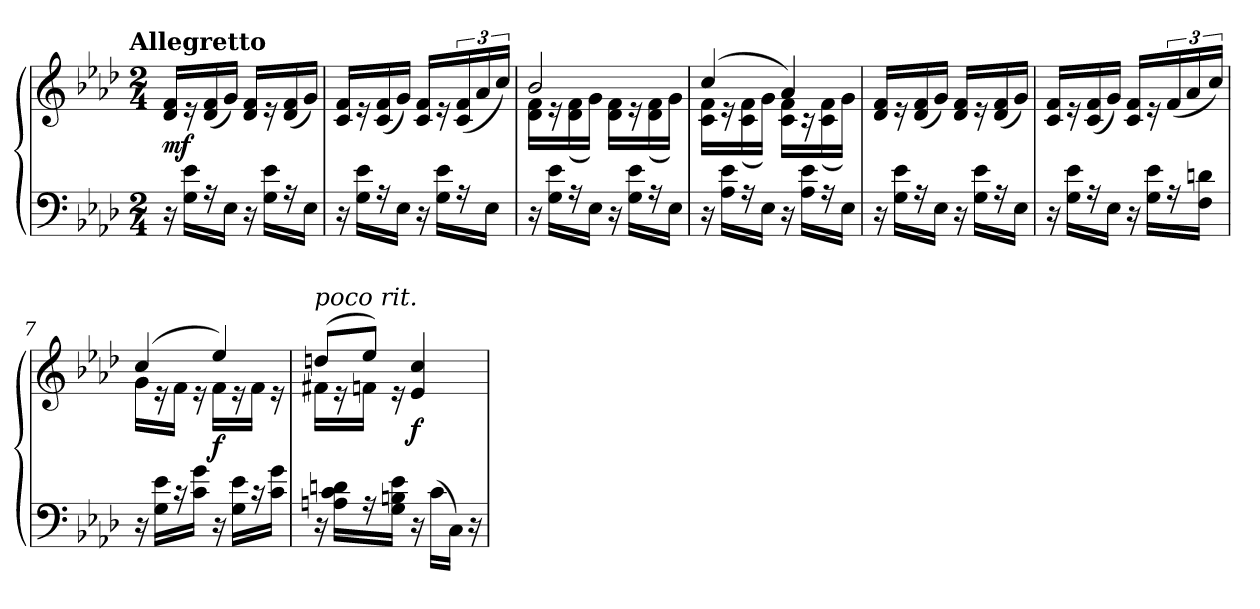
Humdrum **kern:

**kern	**kern	**dynam
*part1	*part1	*part1
*staff2	*staff1	*staff1/2
*clefF4	*clefG2	*
*k[b-e-a-d-]	*k[b-e-a-d-]	*
!!LO:TX:omd:t=Allegretto
*M2/4	*M2/4	*
*MM116	*MM116	*
=1	=1	=1
!	!	!LO:DY:b
16r	16d-/ 16f/LL	mf
16G\ 16e-\LL	16r	.
16r	(<16d-/ 16f/	.
16E-\JJ	16g/JJ)	.
16r	16d-/ 16f/LL	.
16G\ 16e-\LL	16r	.
16r	(<16d-/ 16f/	.
16E-\JJ	16g/JJ)	.
=2	=2	=2
16r	16c/ 16f/LL	.
16G\ 16e-\LL	16r	.
16r	(<16c/ 16f/	.
16E-\JJ	16g/JJ)	.
16r	16c/ 16f/LL	.
16G\ 16e-\LL	16r	.
16r	(<24c/ 24f/	.
.	24a-/	.
16E-\JJ	.	.
.	24cc/JJ)	.
=3	=3	=3
*	*^	*
16r	2b-/	16d-\ 16f\LL	.
16G\ 16e-\LL	.	16r	.
16r	.	(>16d-\ 16f\	.
16E-\JJ	.	16g\JJ)	.
16r	.	16d-\ 16f\LL	.
16G\ 16e-\LL	.	16r	.
16r	.	(>16d-\ 16f\	.
16E-\JJ	.	16g\JJ)	.
=4	=4	=4	=4
16r	(>4cc/	16c\ 16f\LL	.
16A-\ 16e-\LL	.	16r	.
16r	.	(>16c\ 16f\	.
16E-\JJ	.	16g\JJ)	.
16r	4a-/)	16c\ 16f\LL	.
16A-\ 16e-\LL	.	16r	.
16r	.	(>16c\ 16f\	.
16E-\JJ	.	16g\JJ)	.
*	*v	*v	*
=5	=5	=5
16r	16d-/ 16f/LL	.
16G\ 16e-\LL	16r	.
16r	(<16d-/ 16f/	.
16E-\JJ	16g/JJ)	.
16r	16d-/ 16f/LL	.
16G\ 16e-\LL	16r	.
16r	(<16d-/ 16f/	.
16E-\JJ	16g/JJ)	.
=6	=6	=6
16r	16c/ 16f/LL	.
16G\ 16e-\LL	16r	.
16r	(<16c/ 16f/	.
16E-\JJ	16g/JJ)	.
16r	16c/ 16f/LL	.
16G\ 16e-\LL	16r	.
!	!	!LO:DY:b
16r	(<24f/	cresc.
.	24a-/	.
16F\ 16dn\JJ	.	.
.	24cc/JJ)	.
=7	=7	=7
*	*^	*
16r	(>4cc/	16g\LL	.
16G\ 16e-\LL	.	16r	.
16r	.	16f\JJ	.
16c\ 16g\JJ	.	16r	.
!	!	!	!LO:DY:b
16r	4ee-/)	16f\LL	f
16G\ 16e-\LL	.	16r	.
16r	.	16f\JJ	.
16c\ 16g\JJ	.	16r	.
=8	=8	=8	=8
!	!LO:TX:a:i:t=poco rit.	!	!
16r	(>8ddn/L	16f#X\LL	.
16An\ 16c\ 16dn\LL	.	16r	.
16r	8ee-/J)	16fn\JJ	.
16G\ 16Bn\ 16e-\JJ	.	16r	.
!	!	!	!LO:DY:b
16r	4e-/ 4cc/	4ryy	f
(>16c\LL	.	.	.
16C\JJ)	.	.	.
16r	.	.	.
*	*v	*v	*
=	=	=
*-	*-	*-
